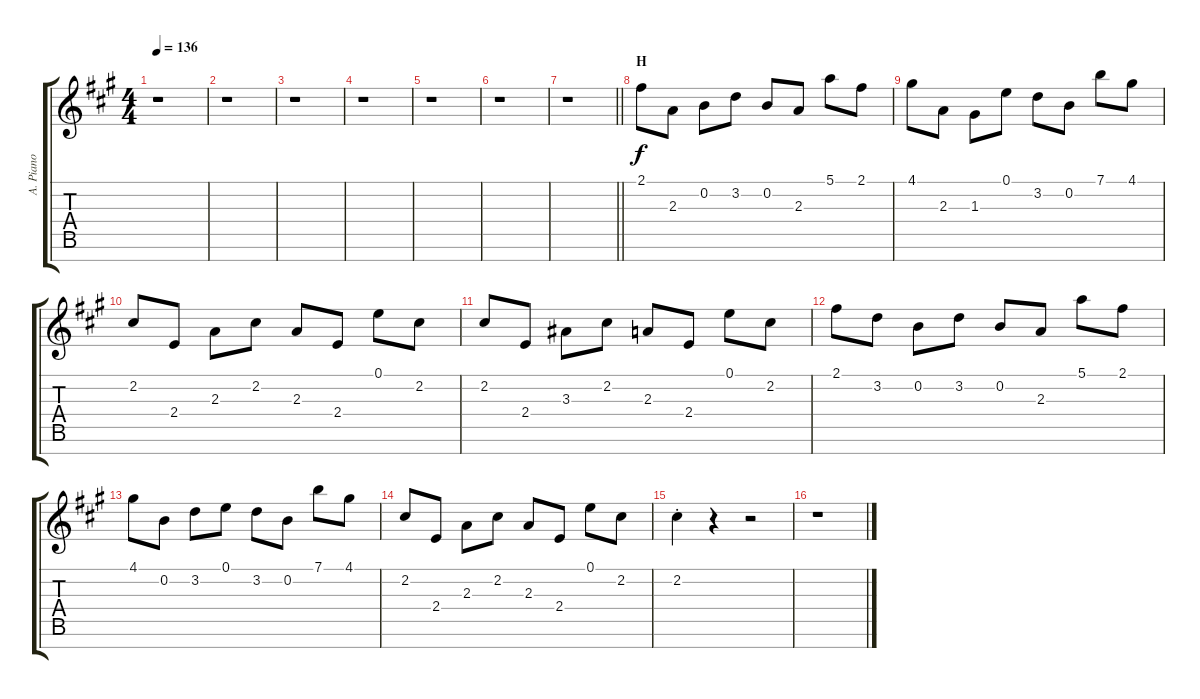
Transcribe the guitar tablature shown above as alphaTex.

\track ("A. Piano" "A. Piano") {instrument acousticgrandpiano}
\staff {score tabs}
\tuning (E5 B4 G4 D4 A3 E3 B2) {hide}
\ts (4 4)
\tempo 136
\clef g2
\ks a
r.1{dy f} |
r.1 |
r.1 |
r.1 |
r.1 |
r.1 |
\barLineRight lightlight
r.1 |
\section ("" "H")
2.1.8 2.3.8 0.2.8 3.2.8 0.2.8 2.3.8 5.1.8 2.1.8 |
4.1.8 2.3.8 1.3.8 0.1.8 3.2.8 0.2.8 7.1.8 4.1.8 |
2.2.8 2.4.8 2.3.8 2.2.8 2.3.8 2.4.8 0.1.8 2.2.8 |
2.2.8 2.4.8 3.3.8 2.2.8 2.3.8 2.4.8 0.1.8 2.2.8 |
2.1.8 3.2.8 0.2.8 3.2.8 0.2.8 2.3.8 5.1.8 2.1.8 |
4.1.8 0.2.8 3.2.8 0.1.8 3.2.8 0.2.8 7.1.8 4.1.8 |
2.2.8 2.4.8 2.3.8 2.2.8 2.3.8 2.4.8 0.1.8 2.2.8 |
2.2{st}.4 r.4 r.2 |
r.1
